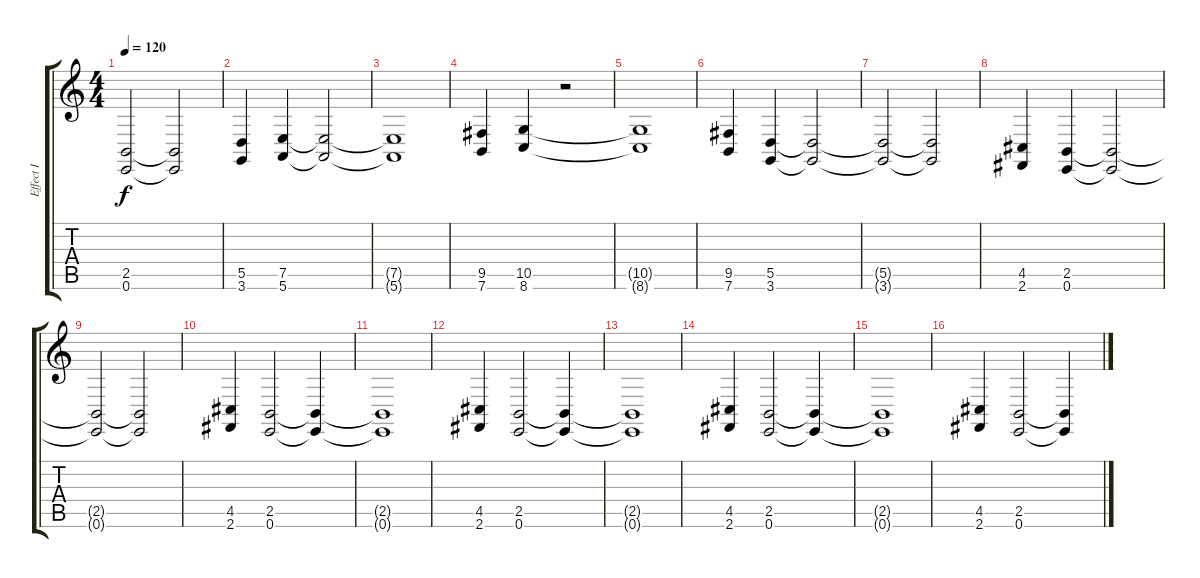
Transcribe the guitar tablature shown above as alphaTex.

\track ("Effect I" "Effect I") {instrument choiraahs}
\staff {score tabs}
\tuning (E4 B3 G3 D3 A2 E2) {hide}
\ts (4 4)
\tempo 120
\clef g2
\ks c
(2.5{t} 0.6{t}).2{dy f} (2.5{t} 0.6{t}).2 |
(5.5 3.6).4 (7.5 5.6).4 (7.5{t} 5.6{t}).2 |
(7.5{t} 5.6{t}).1 |
(9.5 7.6).4 (10.5 8.6).4 r.2 |
(10.5{t} 8.6{t}).1 |
(9.5 7.6).4 (5.5 3.6).4 (5.5{t} 3.6{t}).2 |
(5.5{t} 3.6{t}).2 (5.5{t} 3.6{t}).2 |
(4.5 2.6).4 (2.5 0.6).4 (2.5{t} 0.6{t}).2 |
(2.5{t} 0.6{t}).2 (2.5{t} 0.6{t}).2 |
(4.5 2.6).4 (2.5 0.6).2 (2.5{t} 0.6{t}).4 |
(2.5{t} 0.6{t}).1 |
(4.5 2.6).4 (2.5 0.6).2 (2.5{t} 0.6{t}).4 |
(2.5{t} 0.6{t}).1 |
(4.5 2.6).4 (2.5 0.6).2 (2.5{t} 0.6{t}).4 |
(2.5{t} 0.6{t}).1 |
(4.5 2.6).4 (2.5 0.6).2 (2.5{t} 0.6{t}).4
